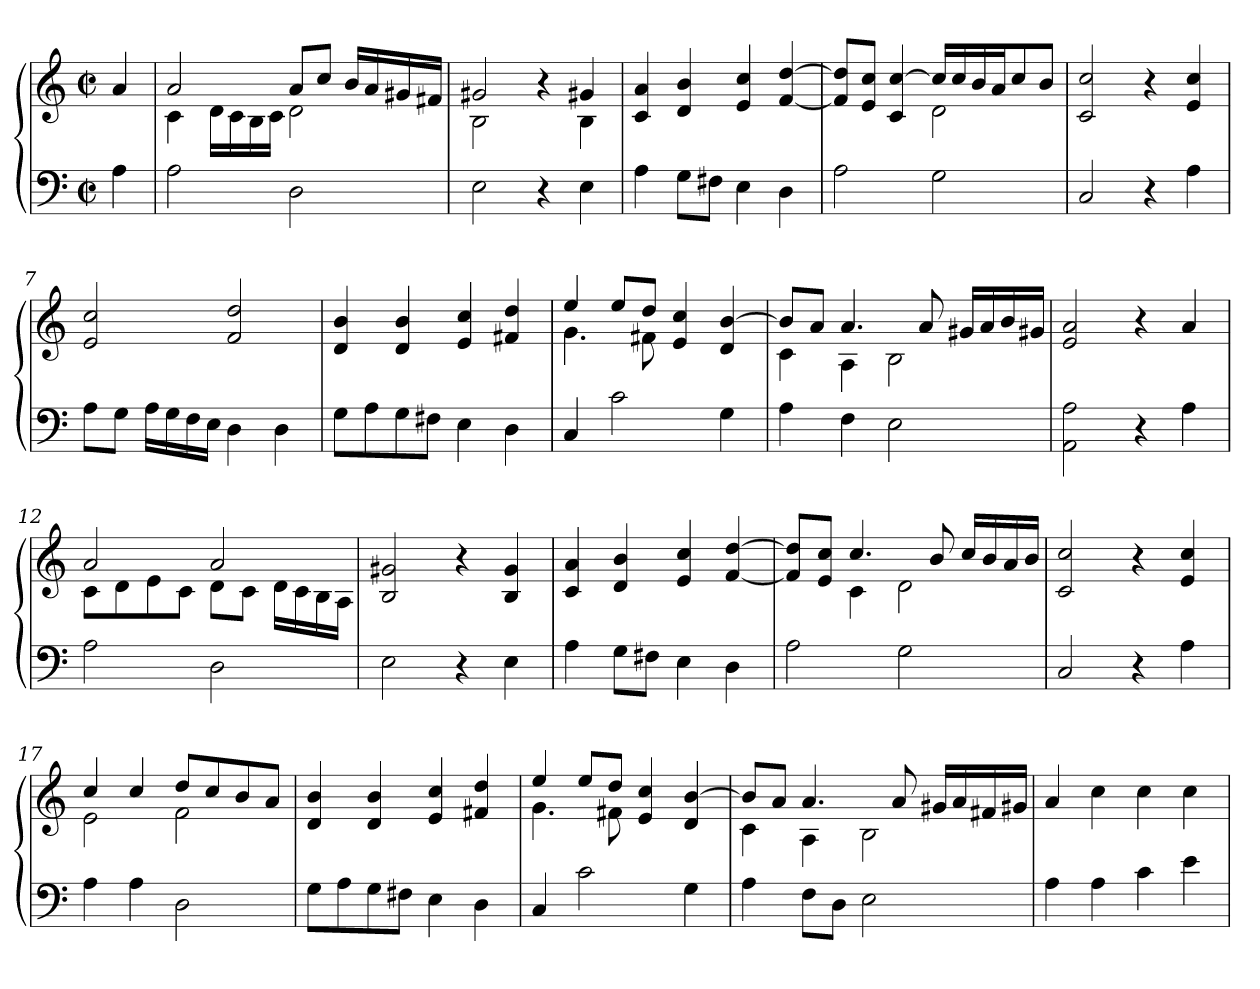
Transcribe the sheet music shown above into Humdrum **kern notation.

**kern	**kern
*part1	*part1
*staff2	*staff1
*clefF4	*clefG2
*k[]	*k[]
*M2/2	*M2/2
*met(c|)	*met(c|)
=1	=1
4A\	4a/
=2	=2
*	*^
2A\	2a/	4c\
.	.	16d\LL
.	.	16c\
.	.	16B\
.	.	16c\JJ
2D\	8a/L	2d\
.	8cc/J	.
.	16b/LL	.
.	16a/	.
.	16g#X/	.
.	16f#X/JJ	.
=3	=3	=3
2E\	2g#X/	2B\
4r	4r	4ryy
4E\	4g#X/	4B\
*	*v	*v
=4	=4
4A\	4c/ 4a/
8G\L	4d/ 4b/
8F#X\J	.
4E\	4e/ 4cc/
4D\	[4f/ [4dd/
=5	=5
*	*^
2A\	8f]/ 8dd]/L	2ryy
.	8e/ 8cc/J	.
.	4c/ [4cc/	.
2G\	16cc/LL]	2d\
.	16cc/	.
.	16b/	.
.	16a/J	.
.	8cc/	.
.	8b/J	.
*	*v	*v
!!LO:LB:g=z
=6	=6
2C/	2c/ 2cc/
4r	4r
4A\	4e/ 4cc/
=7	=7
8A\L	2e/ 2cc/
8G\J	.
16A\LL	.
16G\	.
16F\	.
16E\JJ	.
4D\	2f/ 2dd/
4D\	.
=8	=8
8G\L	4d/ 4b/
8A\	.
8G\	4d/ 4b/
8F#X\J	.
4E\	4e/ 4cc/
4D\	4f#X/ 4dd/
=9	=9
*	*^
4C/	4ee/	4.g\
2c\	8ee/L	.
.	8dd/J	8f#X\
.	4e/ 4cc/	2ryy
4G\	4d/ [4b/	.
!!LO:LB:g=z	!!
=10	=10	=10
4A\	8b/L]	4c\
.	8a/J	.
4F\	4.a/	4A\
2E\	.	2B\
.	8a/	.
.	16g#X/LL	.
.	16a/	.
.	16b/	.
.	16g#X/JJ	.
*	*v	*v
=11	=11
2AA\ 2A\	2e/ 2a/
4r	4r
4A\	4a/
=12	=12
*	*^
2A\	2a/	8c\L
.	.	8d\
.	.	8e\
.	.	8c\J
2D\	2a/	8d\L
.	.	8c\J
.	.	16d\LL
.	.	16c\
.	.	16B\
.	.	16A\JJ
*	*v	*v
=13	=13
2E\	2B/ 2g#X/
4r	4r
4E\	4B/ 4g#/
!!LO:LB:g=z
=14	=14
4A\	4c/ 4a/
8G\L	4d/ 4b/
8F#X\J	.
4E\	4e/ 4cc/
4D\	[4f/ [4dd/
=15	=15
*	*^
2A\	8f]/ 8dd]/L	4ryy
.	8e/ 8cc/J	.
.	4.cc/	4c\
2G\	.	2d\
.	8b/	.
.	16cc/LL	.
.	16b/	.
.	16a/	.
.	16b/JJ	.
*	*v	*v
=16	=16
2C/	2c/ 2cc/
4r	4r
4A\	4e/ 4cc/
=17	=17
*	*^
4A\	4cc/	2e\
4A\	4cc/	.
2D\	8dd/L	2f\
.	8cc/	.
.	8b/	.
.	8a/J	.
*	*v	*v
=18	=18
8G\L	4d/ 4b/
8A\	.
8G\	4d/ 4b/
8F#X\J	.
4E\	4e/ 4cc/
4D\	4f#X/ 4dd/
!!LO:LB:g=z
=19	=19
*	*^
4C/	4ee/	4.g\
2c\	8ee/L	.
.	8dd/J	8f#X\
.	4e/ 4cc/	2ryy
4G\	4d/ [4b/	.
=20	=20	=20
4A\	8b/L]	4c\
.	8a/J	.
8F\L	4.a/	4A\
8D\J	.	.
2E\	.	2B\
.	8a/	.
.	16g#X/LL	.
.	16a/	.
.	16f#X/	.
.	16g#X/JJ	.
*	*v	*v
=21	=21
4A\	4a/
4A\	4cc\
4c\	4cc\
4e\	4cc\
=	=
*-	*-
